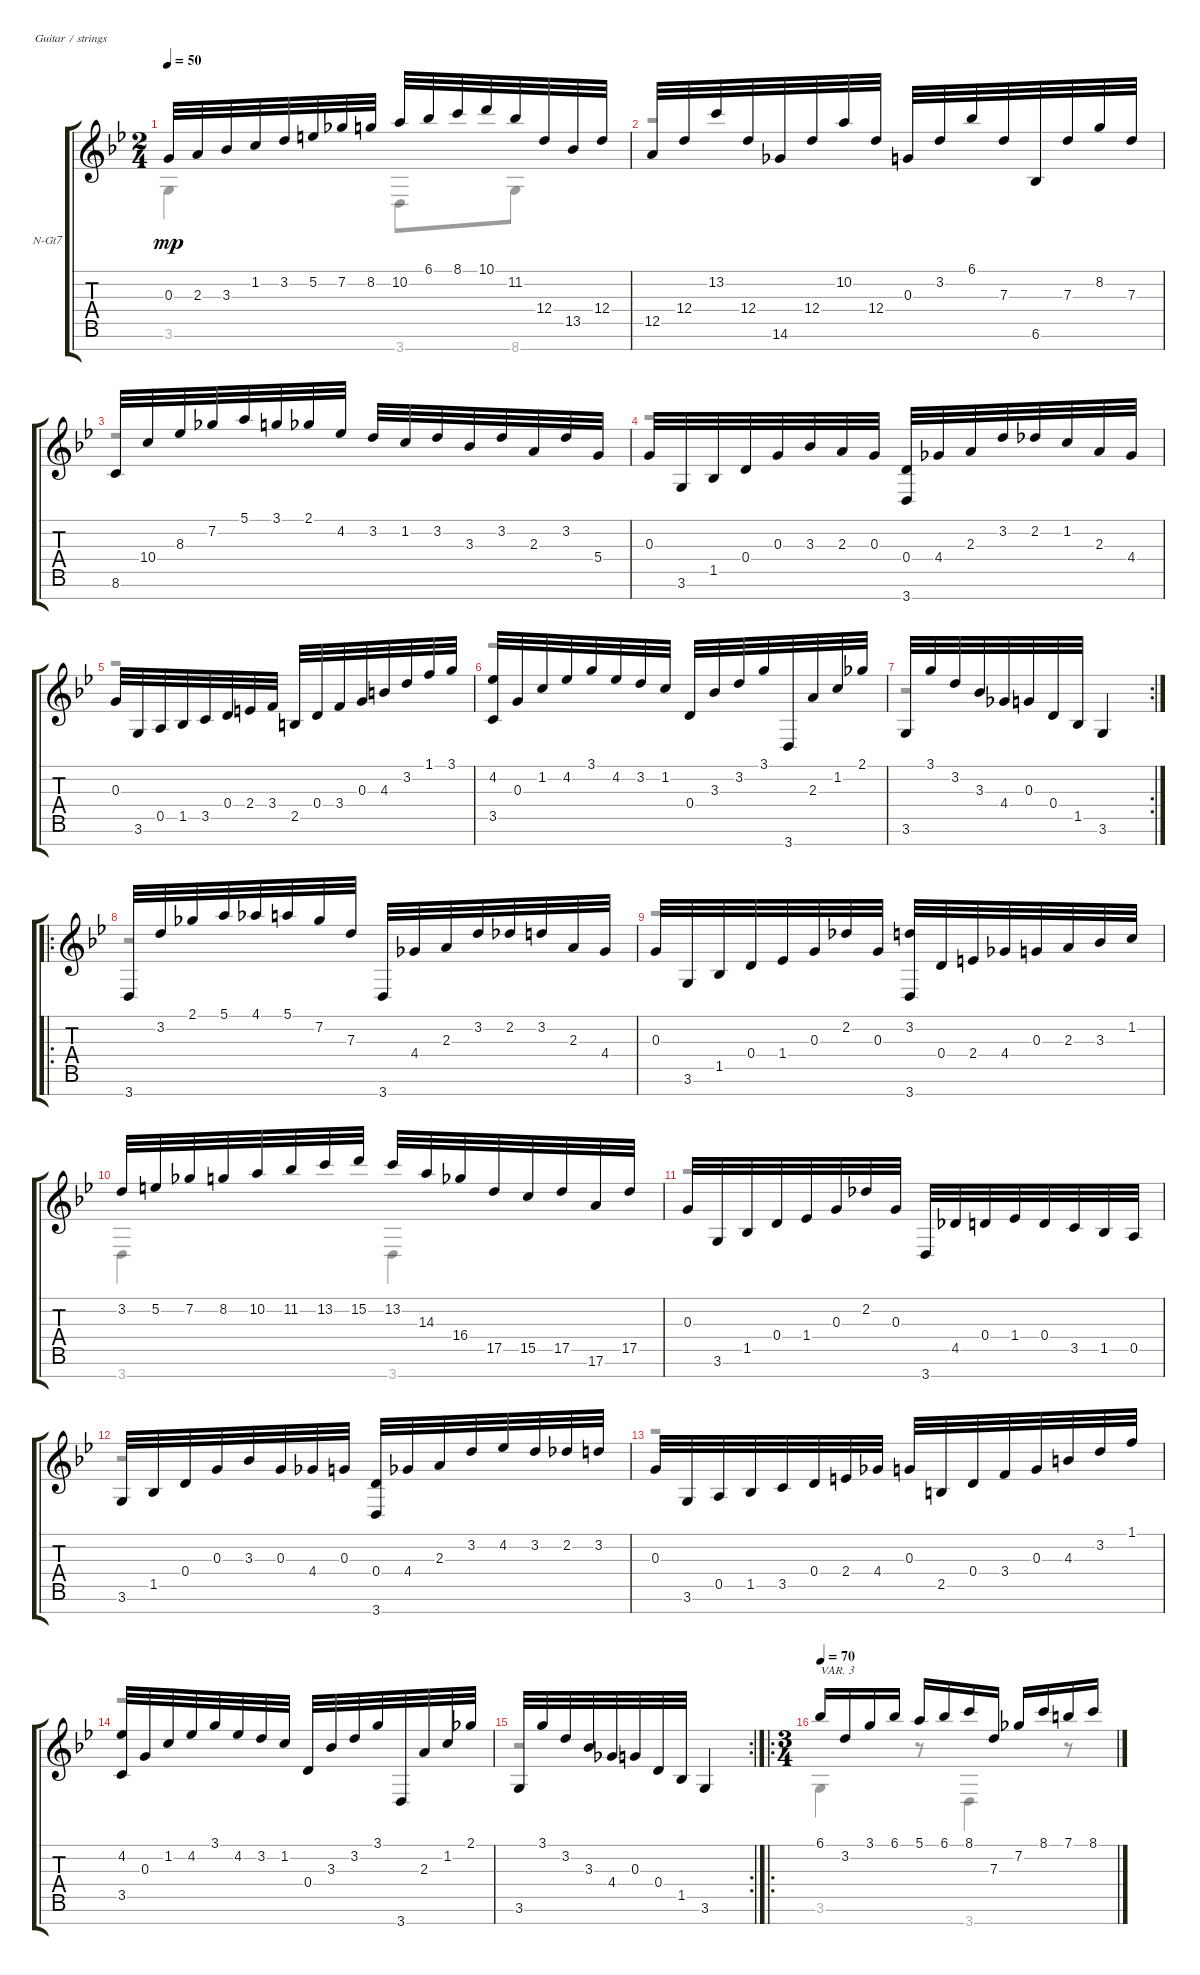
\defaultSystemsLayout 4
\bracketExtendMode groupsimilarinstruments
\firstSystemTrackNameOrientation horizontal
\otherSystemsTrackNameOrientation horizontal
\track ("Nylon Guitar" "N-Gt7") {instrument acousticguitarnylon}
\staff {score tabs}
\tuning (E4 B3 G3 D3 A2 E2 B1)
\voice
\ts (2 4)
\tempo 50
\clef g2
\ks bb
0.3.32{dy mp} 2.3.32 3.3.32 1.2.32 3.2.32 5.2.32 7.2.32 8.2.32 10.2.32 6.1.32 8.1.32 10.1.32 11.2.32 12.4.32 13.5.32 12.4.32 |
12.5.32 12.4.32 13.2.32 12.4.32 14.6.32 12.4.32 10.2.32 12.4.32 0.3.32 3.2.32 6.1.32 7.3.32 6.6.32 7.3.32 8.2.32 7.3.32 |
8.6.32 10.4.32 8.3.32 7.2.32 5.1.32 3.1.32 2.1.32 4.2.32 3.2.32 1.2.32 3.2.32 3.3.32 3.2.32 2.3.32 3.2.32 5.4.32 |
0.3.32 3.6.32 1.5.32 0.4.32 0.3.32 3.3.32 2.3.32 0.3.32 (0.4 3.7).32 4.4.32 2.3.32 3.2.32 2.2.32 1.2.32 2.3.32 4.4.32 |
0.3.32 3.6.32 0.5.32 1.5.32 3.5.32 0.4.32 2.4.32 3.4.32 2.5.32 0.4.32 3.4.32 0.3.32 4.3.32 3.2.32 1.1.32 3.1.32 |
(4.2 3.5).32 0.3.32 1.2.32 4.2.32 3.1.32 4.2.32 3.2.32 1.2.32 0.4.32 3.3.32 3.2.32 3.1.32 3.7.32 2.3.32 1.2.32 2.1.32 |
\rc 2
3.6.32 3.1.32 3.2.32 3.3.32 4.4.32 0.3.32 0.4.32 1.5.32 3.6.4 |
\ro
3.7.32 3.2.32 2.1.32 5.1.32 4.1.32 5.1.32 7.2.32 7.3.32 3.7.32 4.4.32 2.3.32 3.2.32 2.2.32 3.2.32 2.3.32 4.4.32 |
0.3.32 3.6.32 1.5.32 0.4.32 1.4.32 0.3.32 2.2.32 0.3.32 (3.2 3.7).32 0.4.32 2.4.32 4.4.32 0.3.32 2.3.32 3.3.32 1.2.32 |
3.2.32 5.2.32 7.2.32 8.2.32 10.2.32 11.2.32 13.2.32 15.2.32 13.2.32 14.3.32 16.4.32 17.5.32 15.5.32 17.5.32 17.6.32 17.5.32 |
0.3.32 3.6.32 1.5.32 0.4.32 1.4.32 0.3.32 2.2.32 0.3.32 3.7.32 4.5.32 0.4.32 1.4.32 0.4.32 3.5.32 1.5.32 0.5.32 |
3.6.32 1.5.32 0.4.32 0.3.32 3.3.32 0.3.32 4.4.32 0.3.32 (0.4 3.7).32 4.4.32 2.3.32 3.2.32 4.2.32 3.2.32 2.2.32 3.2.32 |
0.3.32 3.6.32 0.5.32 1.5.32 3.5.32 0.4.32 2.4.32 4.4.32 0.3.32 2.5.32 0.4.32 3.4.32 0.3.32 4.3.32 3.2.32 1.1.32 |
(4.2 3.5).32 0.3.32 1.2.32 4.2.32 3.1.32 4.2.32 3.2.32 1.2.32 0.4.32 3.3.32 3.2.32 3.1.32 3.7.32 2.3.32 1.2.32 2.1.32 |
\rc 2
3.6.32 3.1.32 3.2.32 3.3.32 4.4.32 0.3.32 0.4.32 1.5.32 3.6.4 |
\ro
\ts (3 4)
\tempo (70 0.00625)
6.1.16{txt "VAR. 3"} 3.2.16 3.1.16 6.1.16 5.1.16 6.1.16 8.1.16 7.3.16 7.2.16 8.1.16 7.1.16 8.1.16
\voice
\clef g2
\ottava regular
\simile none
\ks bb
3.6.4{dy mp} 3.7.8 8.7.8 |
r.2 |
r.2 |
r.2 |
r.2 |
r.2 |
r.2 |
r.2 |
r.2 |
3.7.4 3.7.4 |
r.2 |
r.2 |
r.2 |
r.2 |
r.2 |
3.6.4 r.8 3.7.4 r.8
